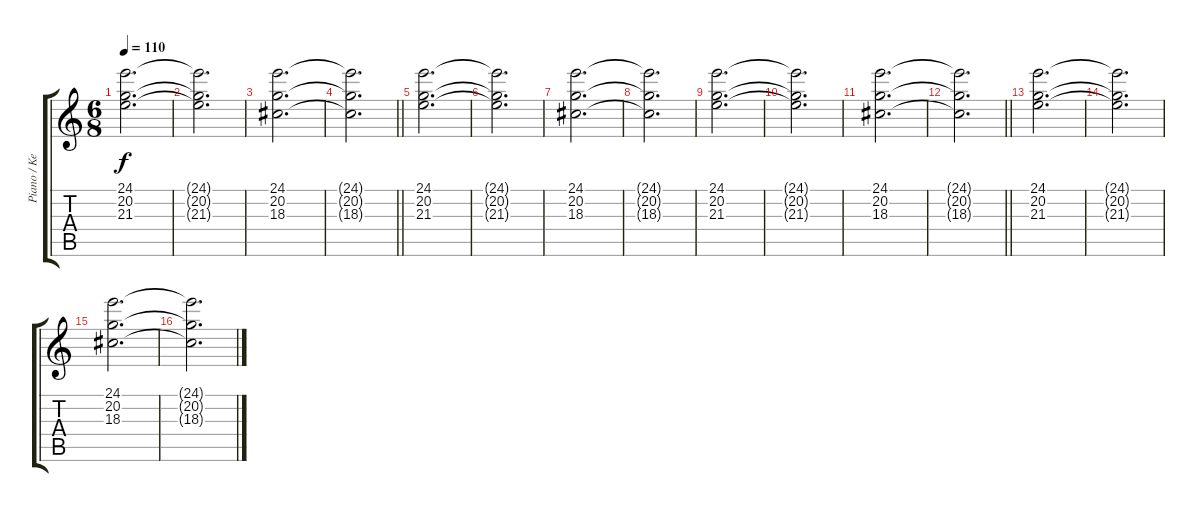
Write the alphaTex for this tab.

\track ("Piano / Keys" "Piano / Ke") {instrument rockorgan}
\staff {score tabs}
\tuning (E4 B3 G3 D3 A2 E2) {hide}
\ts (6 8)
\tempo 110
\clef g2
\ks c
(24.1 20.2 21.3).2{d dy f} |
(24.1{t} 20.2{t} 21.3{t}).2{d} |
(24.1 20.2 18.3).2{d} |
\barLineRight lightlight
(24.1{t} 20.2{t} 18.3{t}).2{d} |
(24.1 20.2 21.3).2{d} |
(24.1{t} 20.2{t} 21.3{t}).2{d} |
(24.1 20.2 18.3).2{d} |
(24.1{t} 20.2{t} 18.3{t}).2{d} |
(24.1 20.2 21.3).2{d} |
(24.1{t} 20.2{t} 21.3{t}).2{d} |
(24.1 20.2 18.3).2{d} |
\barLineRight lightlight
(24.1{t} 20.2{t} 18.3{t}).2{d} |
(24.1 20.2 21.3).2{d} |
(24.1{t} 20.2{t} 21.3{t}).2{d} |
(24.1 20.2 18.3).2{d} |
(24.1{t} 20.2{t} 18.3{t}).2{d}
